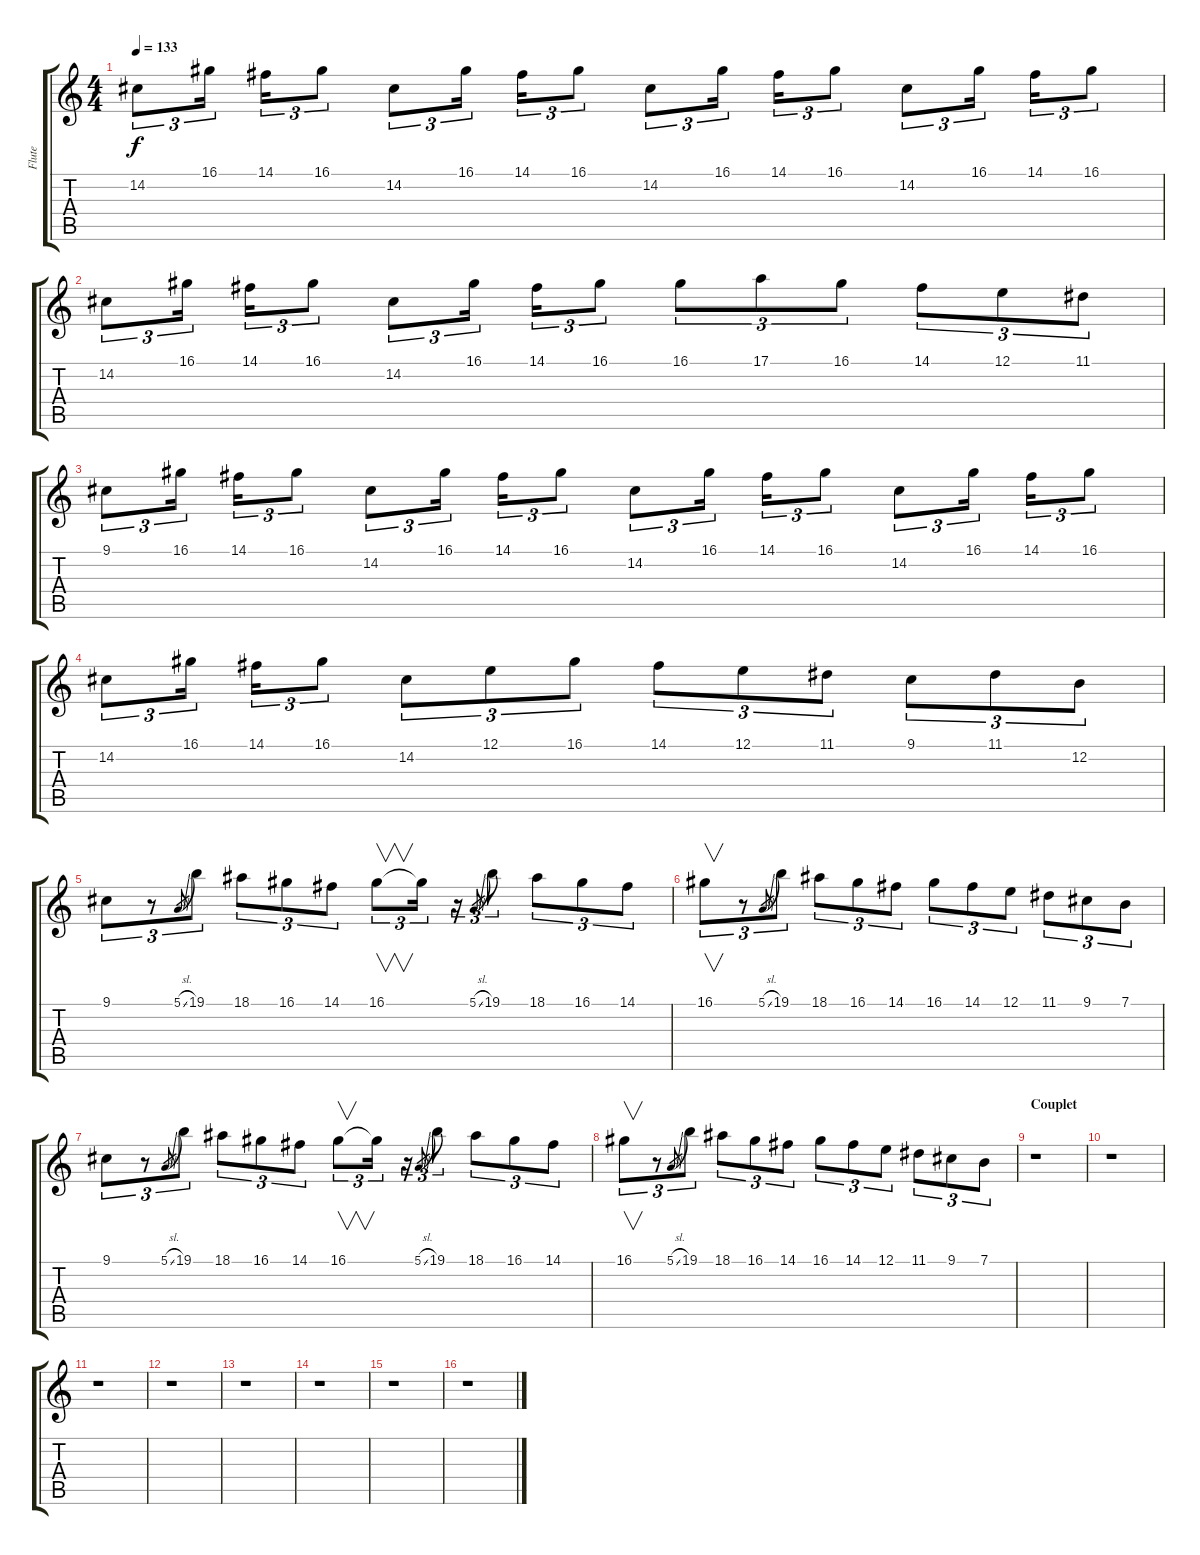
\track ("Flute" "Flute") {instrument flute}
\staff {score tabs}
\tuning (E4 B3 G3 D3 A2 E2) {hide}
\ts (4 4)
\tempo 133
\clef g2
\ks c
14.2.8{tu (3 2) dy f instrument flute} 16.1.16{tu (3 2)} 14.1.16{tu (3 2)} 16.1.8{tu (3 2)} 14.2.8{tu (3 2)} 16.1.16{tu (3 2)} 14.1.16{tu (3 2)} 16.1.8{tu (3 2)} 14.2.8{tu (3 2)} 16.1.16{tu (3 2)} 14.1.16{tu (3 2)} 16.1.8{tu (3 2)} 14.2.8{tu (3 2)} 16.1.16{tu (3 2)} 14.1.16{tu (3 2)} 16.1.8{tu (3 2)} |
14.2.8{tu (3 2)} 16.1.16{tu (3 2)} 14.1.16{tu (3 2)} 16.1.8{tu (3 2)} 14.2.8{tu (3 2)} 16.1.16{tu (3 2)} 14.1.16{tu (3 2)} 16.1.8{tu (3 2)} 16.1.8{tu (3 2)} 17.1.8{tu (3 2)} 16.1.8{tu (3 2)} 14.1.8{tu (3 2)} 12.1.8{tu (3 2)} 11.1.8{tu (3 2)} |
9.1.8{tu (3 2)} 16.1.16{tu (3 2)} 14.1.16{tu (3 2)} 16.1.8{tu (3 2)} 14.2.8{tu (3 2)} 16.1.16{tu (3 2)} 14.1.16{tu (3 2)} 16.1.8{tu (3 2)} 14.2.8{tu (3 2)} 16.1.16{tu (3 2)} 14.1.16{tu (3 2)} 16.1.8{tu (3 2)} 14.2.8{tu (3 2)} 16.1.16{tu (3 2)} 14.1.16{tu (3 2)} 16.1.8{tu (3 2)} |
14.2.8{tu (3 2)} 16.1.16{tu (3 2)} 14.1.16{tu (3 2)} 16.1.8{tu (3 2)} 14.2.8{tu (3 2)} 12.1.8{tu (3 2)} 16.1.8{tu (3 2)} 14.1.8{tu (3 2)} 12.1.8{tu (3 2)} 11.1.8{tu (3 2)} 9.1.8{tu (3 2)} 11.1.8{tu (3 2)} 12.2.8{tu (3 2)} |
9.1.8{tu (3 2)} r.8{tu (3 2)} 5.1{sl}.8{gr} 19.1.8{tu (3 2)} 18.1.8{tu (3 2)} 16.1.8{tu (3 2)} 14.1.8{tu (3 2)} 16.1.8{v tu (3 2)} 16.1{t}.16{tu (3 2)} r.16{tu (3 2)} 5.1{sl}.8{gr} 19.1.8{tu (3 2)} 18.1.8{tu (3 2)} 16.1.8{tu (3 2)} 14.1.8{tu (3 2)} |
16.1.8{v tu (3 2)} r.8{tu (3 2)} 5.1{sl}.8{gr} 19.1.8{tu (3 2)} 18.1.8{tu (3 2)} 16.1.8{tu (3 2)} 14.1.8{tu (3 2)} 16.1.8{tu (3 2)} 14.1.8{tu (3 2)} 12.1.8{tu (3 2)} 11.1.8{tu (3 2)} 9.1.8{tu (3 2)} 7.1.8{tu (3 2)} |
9.1.8{tu (3 2)} r.8{tu (3 2)} 5.1{sl}.8{gr} 19.1.8{tu (3 2)} 18.1.8{tu (3 2)} 16.1.8{tu (3 2)} 14.1.8{tu (3 2)} 16.1.8{v tu (3 2)} 16.1{t}.16{tu (3 2)} r.16{tu (3 2)} 5.1{sl}.8{gr} 19.1.8{tu (3 2)} 18.1.8{tu (3 2)} 16.1.8{tu (3 2)} 14.1.8{tu (3 2)} |
16.1.8{v tu (3 2)} r.8{tu (3 2)} 5.1{sl}.8{gr} 19.1.8{tu (3 2)} 18.1.8{tu (3 2)} 16.1.8{tu (3 2)} 14.1.8{tu (3 2)} 16.1.8{tu (3 2)} 14.1.8{tu (3 2)} 12.1.8{tu (3 2)} 11.1.8{tu (3 2)} 9.1.8{tu (3 2)} 7.1.8{tu (3 2)} |
\section ("" "Couplet")
r.1 |
r.1 |
r.1 |
r.1 |
r.1 |
r.1 |
r.1 |
r.1
